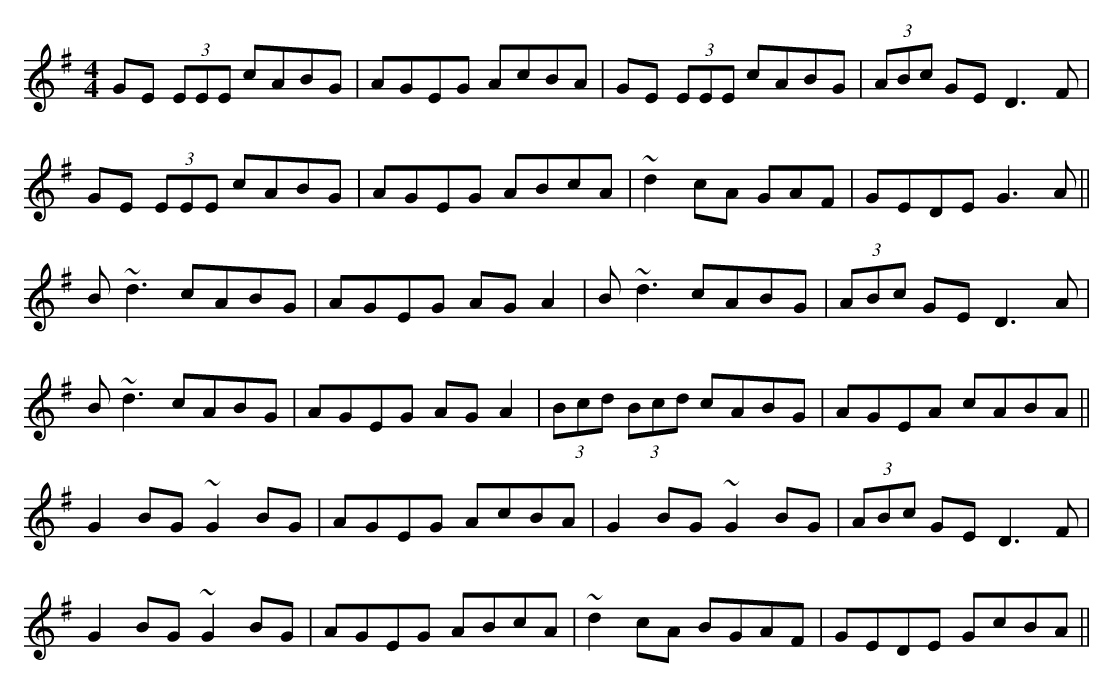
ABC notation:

X:1
M:4/4
K:G
GE (3EEE cABG|AGEG AcBA|GE (3EEE cABG|(3ABc GE D3F|
GE (3EEE cABG|AGEG ABcA|~d2cA GAF|GEDE G3A||
B~d3 cABG|AGEG AGA2|B~d3 cABG|(3ABc GE D3A|
B~d3 cABG|AGEG AGA2|(3Bcd (3Bcd cABG|AGEA cABA||
G2BG ~G2BG|AGEG AcBA|G2BG ~G2BG|(3ABc GE D3F|
G2BG ~G2BG|AGEG ABcA|~d2cA BGAF|GEDE GcBA||
